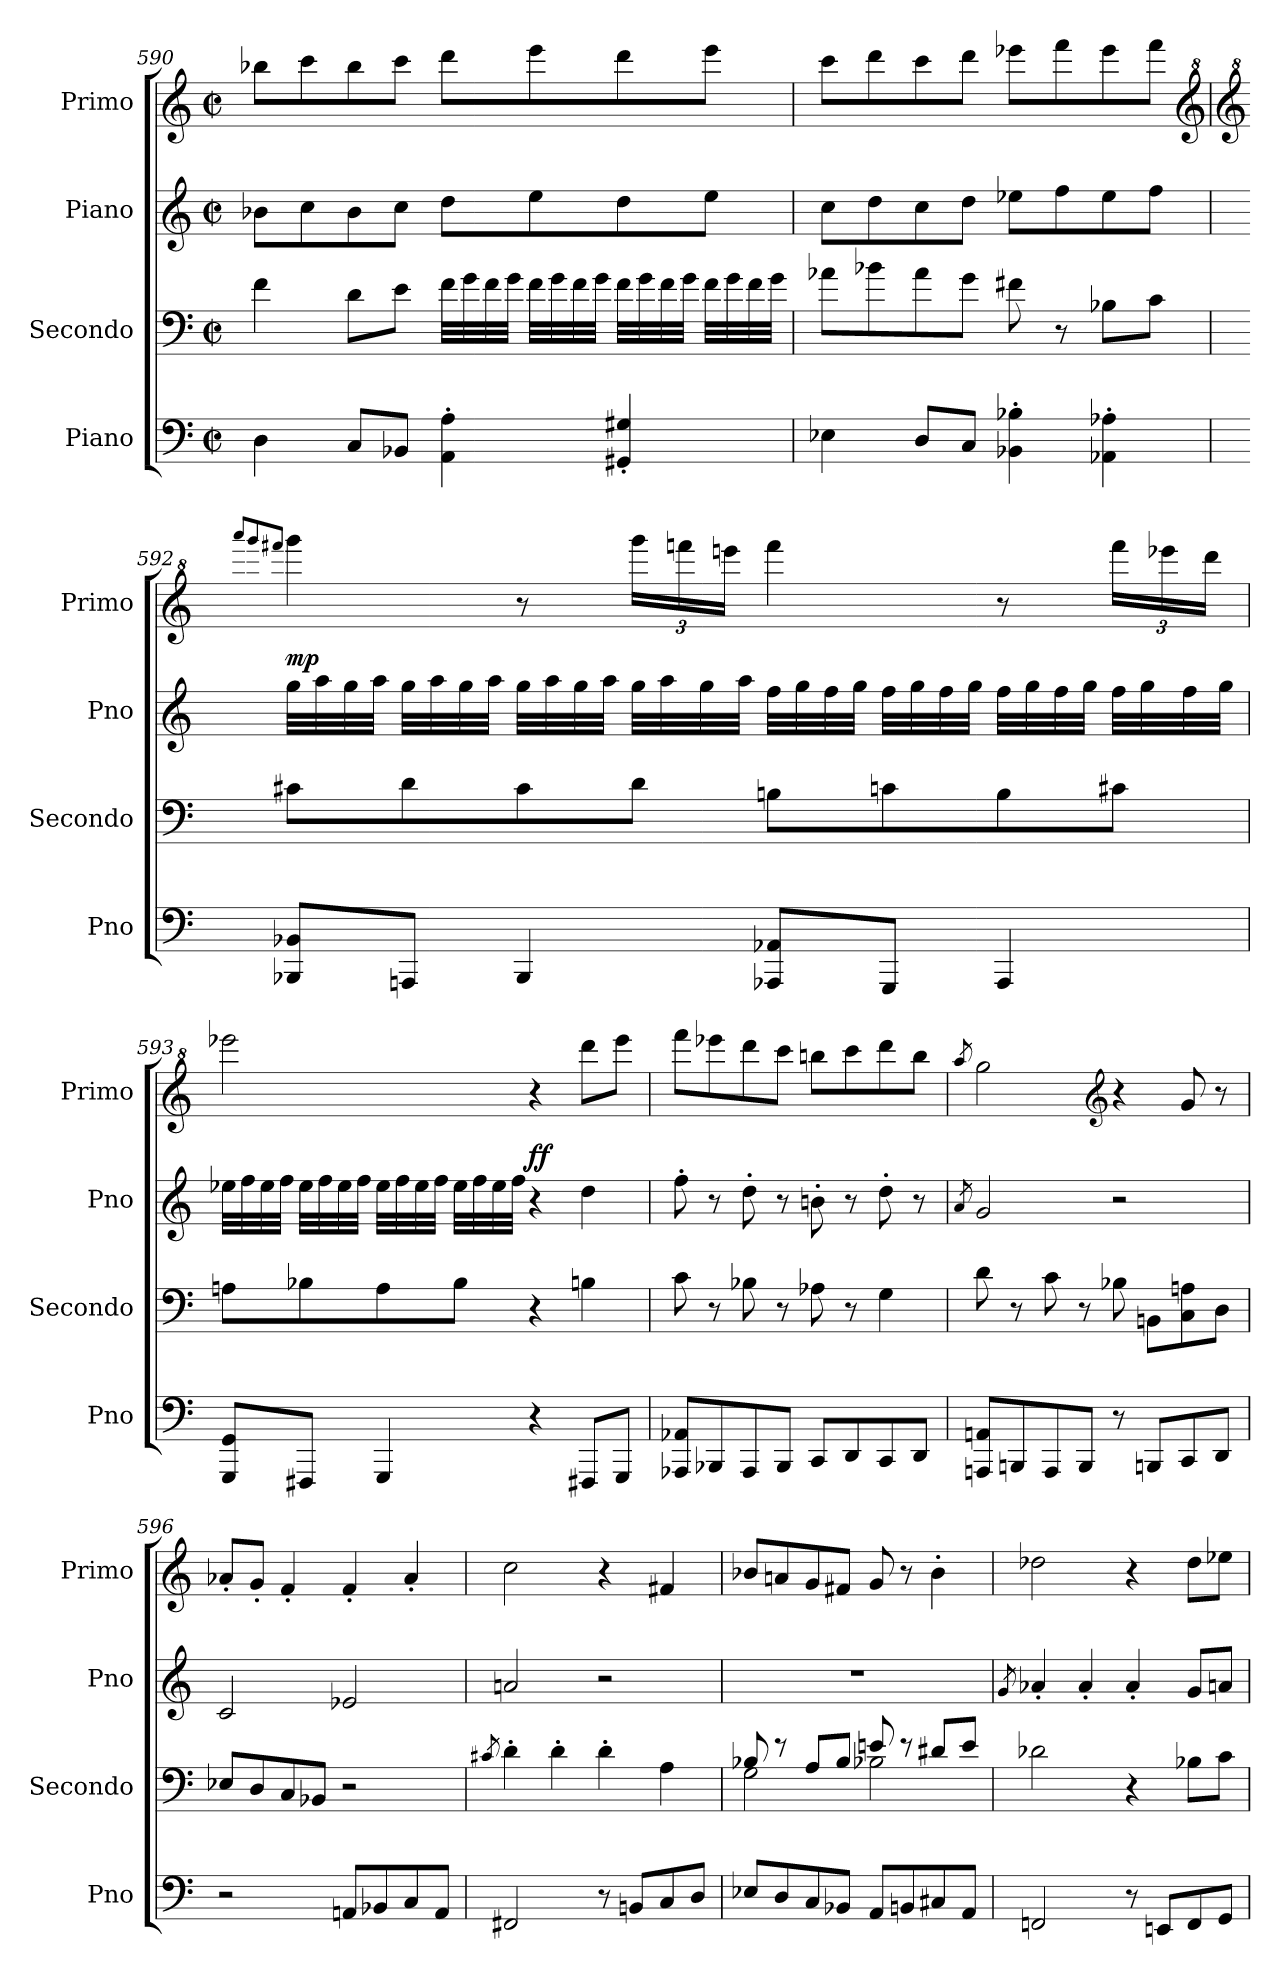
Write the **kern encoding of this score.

**kern	**kern	**kern	**dynam	**kern
*part4	*part3	*part2	*part2	*part1
*staff4	*staff3	*staff2	*staff2	*staff1
*I"Piano	*I"Secondo	*I"Piano	*	*I"Primo
*I'Pno	*I'Secondo	*I'Pno	*	*I'Primo
*clefF4	*clefF4	*clefG2	*	*clefG2
*k[]	*k[]	*k[]	*	*k[]
*C:	*C:	*C:	*	*C:
*M2/2	*M2/2	*M2/2	*	*M2/2
*met(c|)	*met(c|)	*met(c|)	*	*met(c|)
=590	=590	=590	=590	=590
4D\	4f\	8b-X\L	.	8bb-X\L
.	.	8cc\	.	8ccc\
8C/L	8d\L	8b-\	.	8bb-\
8BB-X/J	8e\J	8cc\J	.	8ccc\J
4AA\' 4A\'	32f\LLL	8dd\L	.	8ddd\L
.	32g\	.	.	.
.	32f\	.	.	.
.	32g\JJJ	.	.	.
.	32f\LLL	8ee\	.	8eee\
.	32g\	.	.	.
.	32f\	.	.	.
.	32g\JJJ	.	.	.
4GG#X/' 4G#X/'	32f\LLL	8dd\	.	8ddd\
.	32g\	.	.	.
.	32f\	.	.	.
.	32g\JJJ	.	.	.
.	32f\LLL	8ee\J	.	8eee\J
.	32g\	.	.	.
.	32f\	.	.	.
.	32g\JJJ	.	.	.
=591	=591	=591	=591	=591
4E-X\	8a-X\L	8cc\L	.	8ccc\L
.	8b-X\	8dd\	.	8ddd\
8D/L	8a-\	8cc\	.	8ccc\
8C/J	8g\J	8dd\J	.	8ddd\J
4BB-X\' 4B-X\'	8f#X\	8ee-X\L	.	8eee-X\L
.	8r	8ff\	.	8fff\
4AA-X\' 4A-X\'	8B-X\L	8ee-\	.	8eee-\
.	8c\J	8ff\J	.	8fff\J
*	*	*	*	*clefG^2
!!LO:PB:g=z
=592	=592	=592	=592	=592
*	*	*	*	*clefG^2
.	.	.	.	8qaaaa/L
.	.	.	.	8qgggg/
.	.	.	.	8qffff#X/J
!	!	!	!LO:DY:a	!
8BBB-X/ 8BB-X/L	8c#X\L	32gg\LLL	mp	4gggg\
.	.	32aa\	.	.
.	.	32gg\	.	.
.	.	32aa\JJJ	.	.
8AAAn/J	8d\	32gg\LLL	.	.
.	.	32aa\	.	.
.	.	32gg\	.	.
.	.	32aa\JJJ	.	.
4BBB-/	8c#\	32gg\LLL	.	8r
.	.	32aa\	.	.
.	.	32gg\	.	.
.	.	32aa\JJJ	.	.
*	*	*	*	*Xbrackettup
.	8d\J	32gg\LLL	.	24gggg\LL
.	.	32aa\	.	.
.	.	.	.	24ffffn\
.	.	32gg\	.	.
.	.	.	.	24eeeen\JJ
.	.	32aa\JJJ	.	.
8AAA-X/ 8AA-X/L	8Bn\L	32ff\LLL	.	4ffff\
.	.	32gg\	.	.
.	.	32ff\	.	.
.	.	32gg\JJJ	.	.
8GGG/J	8cn\	32ff\LLL	.	.
.	.	32gg\	.	.
.	.	32ff\	.	.
.	.	32gg\JJJ	.	.
4AAA-/	8B\	32ff\LLL	.	8r
.	.	32gg\	.	.
.	.	32ff\	.	.
.	.	32gg\JJJ	.	.
.	8c#\J	32ff\LLL	.	24ffff\LL
.	.	32gg\	.	.
.	.	.	.	24eeee-X\
.	.	32ff\	.	.
.	.	.	.	24dddd\JJ
.	.	32gg\JJJ	.	.
!!LO:PB:g=z
=593	=593	=593	=593	=593
8GGG/ 8GG/L	8An\L	32ee-X\LLL	.	2eeee-X\
.	.	32ff\	.	.
.	.	32ee-\	.	.
.	.	32ff\JJJ	.	.
8FFF#X/J	8B-X\	32ee-\LLL	.	.
.	.	32ff\	.	.
.	.	32ee-\	.	.
.	.	32ff\JJJ	.	.
4GGG/	8A\	32ee-\LLL	.	.
.	.	32ff\	.	.
.	.	32ee-\	.	.
.	.	32ff\JJJ	.	.
.	8B-\J	32ee-\LLL	.	.
.	.	32ff\	.	.
.	.	32ee-\	.	.
.	.	32ff\JJJ	.	.
!	!	!	!LO:DY:a	!
4r	4r	4r	ff	4r
8FFF#X/L	4Bn\	4dd\	.	8dddd\L
8GGG/J	.	.	.	8eeee-\J
!!LO:PB:g=z
=594	=594	=594	=594	=594
8AAA-X/ 8AA-X/L	8c\	8ff'\	.	8ffff\L
8BBB-X/	8r	8r	.	8eeee-X\
8AAA-/	8B-X\	8dd'\	.	8dddd\
8BBB-/J	8r	8r	.	8cccc\J
8CC/L	8A-X\	8bn'\	.	8bbbn\L
8DD/	8r	8r	.	8cccc\
8CC/	4G\	8dd'\	.	8dddd\
8DD/J	.	8r	.	8bbb\J
!!LO:PB:g=z
=595	=595	=595	=595	=595
.	.	8qa/	.	8qaaa/
8AAAn/ 8AAn/L	8d\	2g/	.	2ggg\
8BBBn/	8r	.	.	.
8AAA/	8c\	.	.	.
8BBB/J	8r	.	.	.
*	*	*	*	*clefG2
8r	8B-X\	2r	.	4r
8BBBn/L	8BBn\L	.	.	.
8CC/	8C\ 8An\	.	.	8g/
8DD/J	8D\J	.	.	8r
=596	=596	=596	=596	=596
2r	8E-X/L	2c/	.	8a-X'/L
.	8D/	.	.	8g'/J
.	8C/	.	.	4f'/
.	8BB-X/J	.	.	.
8AAn/L	2r	2e-X/	.	4f'/
8BB-X/	.	.	.	.
8C/	.	.	.	4a-'/
8AA/J	.	.	.	.
=597	=597	=597	=597	=597
.	8qc#X/	.	.	.
2FF#X/	4d'\	2an/	.	2cc\
.	4d'\	.	.	.
8r	4d'\	2r	.	4r
8BBn/L	.	.	.	.
8C/	4A\	.	.	4f#X/
8D/J	.	.	.	.
=598	=598	=598	=598	=598
*	*^	*	*	*
8E-X/L	8B-X/	2G\	1r	.	8b-X/L
8D/	8re	.	.	.	8an/
8C/	8A/L	.	.	.	8g/
8BB-X/J	8B-/J	.	.	.	8f#X/J
8AA/L	8en/	2B-X\	.	.	8g/
8BBn/	8re	.	.	.	8r
8C#X/	8d#X/L	.	.	.	4b-'\
8AA/J	8e/J	.	.	.	.
*	*v	*v	*	*	*
=599	=599	=599	=599	=599
.	.	8qg/	.	.
2FFn/	2d-X\	4a-X'/	.	2dd-X\
.	.	4a-'/	.	.
8r	4r	4a-'/	.	4r
8EEn/L	.	.	.	.
8FF/	8B-X\L	8g/L	.	8dd-\L
8GG/J	8c\J	8an/J	.	8ee-X\J
=	=	=	=	=
*-	*-	*-	*-	*-
